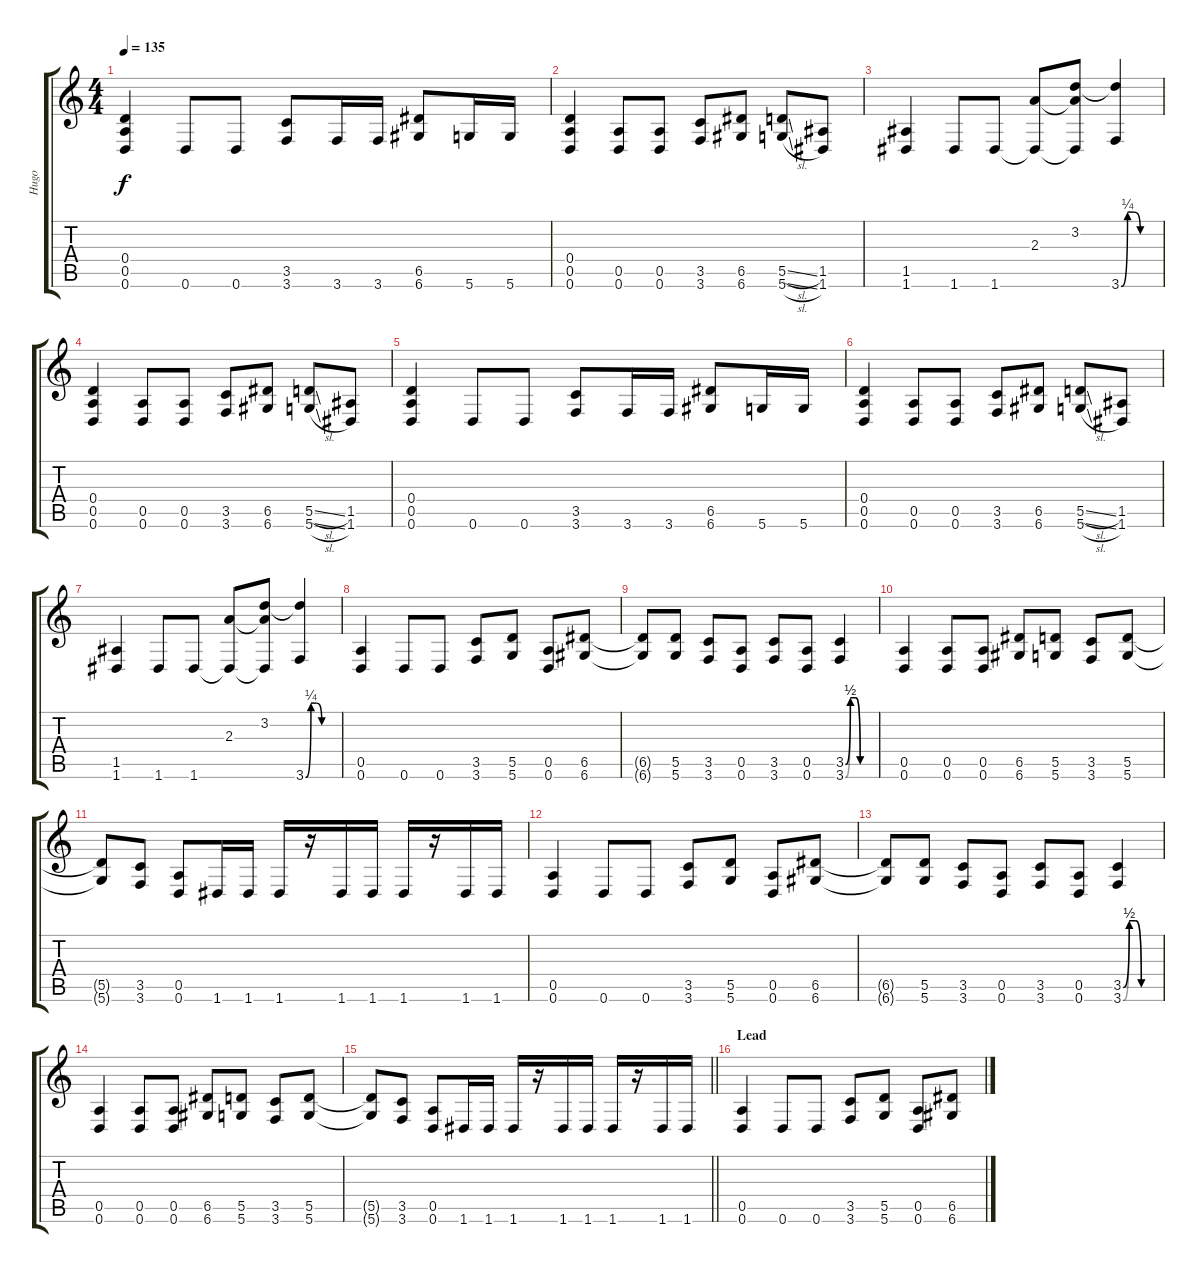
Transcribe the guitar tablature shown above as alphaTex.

\track ("Hugo" "Hugo") {instrument acousticguitarsteel}
\staff {score tabs}
\tuning (E4 B3 G3 D3 A2 D2) {hide}
\ts (4 4)
\tempo 135
\clef g2
\ks c
(0.4 0.5 0.6).4{dy f} 0.6.8 0.6.8 (3.5 3.6).8 3.6.16 3.6.16 (6.5 6.6).8 5.6.16 5.6.16 |
(0.4 0.5 0.6).4 (0.5 0.6).8 (0.5 0.6).8 (3.5 3.6).8 (6.5 6.6).8 (5.5{sl} 5.6{sl}).8 (1.5 1.6).8 |
(1.5 1.6).4 1.6.8 1.6.8 (2.3 1.6{t}).8 (3.2 2.3{t} 1.6{t}).8 (3.2{t} 3.6{be (custom 0 0 10 1 20 1 30 0 60 0)}).4 |
(0.4 0.5 0.6).4 (0.5 0.6).8 (0.5 0.6).8 (3.5 3.6).8 (6.5 6.6).8 (5.5{sl} 5.6{sl}).8 (1.5 1.6).8 |
(0.4 0.5 0.6).4 0.6.8 0.6.8 (3.5 3.6).8 3.6.16 3.6.16 (6.5 6.6).8 5.6.16 5.6.16 |
(0.4 0.5 0.6).4 (0.5 0.6).8 (0.5 0.6).8 (3.5 3.6).8 (6.5 6.6).8 (5.5{sl} 5.6{sl}).8 (1.5 1.6).8 |
(1.5 1.6).4 1.6.8 1.6.8 (2.3 1.6{t}).8 (3.2 2.3{t} 1.6{t}).8 (3.2{t} 3.6{be (custom 0 0 10 1 20 1 30 0 60 0)}).4 |
(0.5 0.6).4 0.6.8 0.6.8 (3.5 3.6).8 (5.5 5.6).8 (0.5 0.6).8 (6.5 6.6).8 |
(6.5{t} 6.6{t}).8 (5.5 5.6).8 (3.5 3.6).8 (0.5 0.6).8 (3.5 3.6).8 (0.5 0.6).8 (3.5{be (custom 0 0 10 2 20 2 30 0 60 0)} 3.6{be (custom 0 0 10 2 20 2 30 0 60 0)}).4 |
(0.5 0.6).4 (0.5 0.6).8 (0.5 0.6).8 (6.5 6.6).8 (5.5 5.6).8 (3.5 3.6).8 (5.5 5.6).8 |
(5.5{t} 5.6{t}).8 (3.5 3.6).8 (0.5 0.6).8 1.6.16 1.6.16 1.6.16 r.16 1.6.16 1.6.16 1.6.16 r.16 1.6.16 1.6.16 |
(0.5 0.6).4 0.6.8 0.6.8 (3.5 3.6).8 (5.5 5.6).8 (0.5 0.6).8 (6.5 6.6).8 |
(6.5{t} 6.6{t}).8 (5.5 5.6).8 (3.5 3.6).8 (0.5 0.6).8 (3.5 3.6).8 (0.5 0.6).8 (3.5{be (custom 0 0 10 2 20 2 30 0 60 0)} 3.6{be (custom 0 0 10 2 20 2 30 0 60 0)}).4 |
(0.5 0.6).4 (0.5 0.6).8 (0.5 0.6).8 (6.5 6.6).8 (5.5 5.6).8 (3.5 3.6).8 (5.5 5.6).8 |
\barLineRight lightlight
(5.5{t} 5.6{t}).8 (3.5 3.6).8 (0.5 0.6).8 1.6.16 1.6.16 1.6.16 r.16 1.6.16 1.6.16 1.6.16 r.16 1.6.16 1.6.16 |
\section ("" "Lead")
(0.5 0.6).4 0.6.8 0.6.8 (3.5 3.6).8 (5.5 5.6).8 (0.5 0.6).8 (6.5 6.6).8
